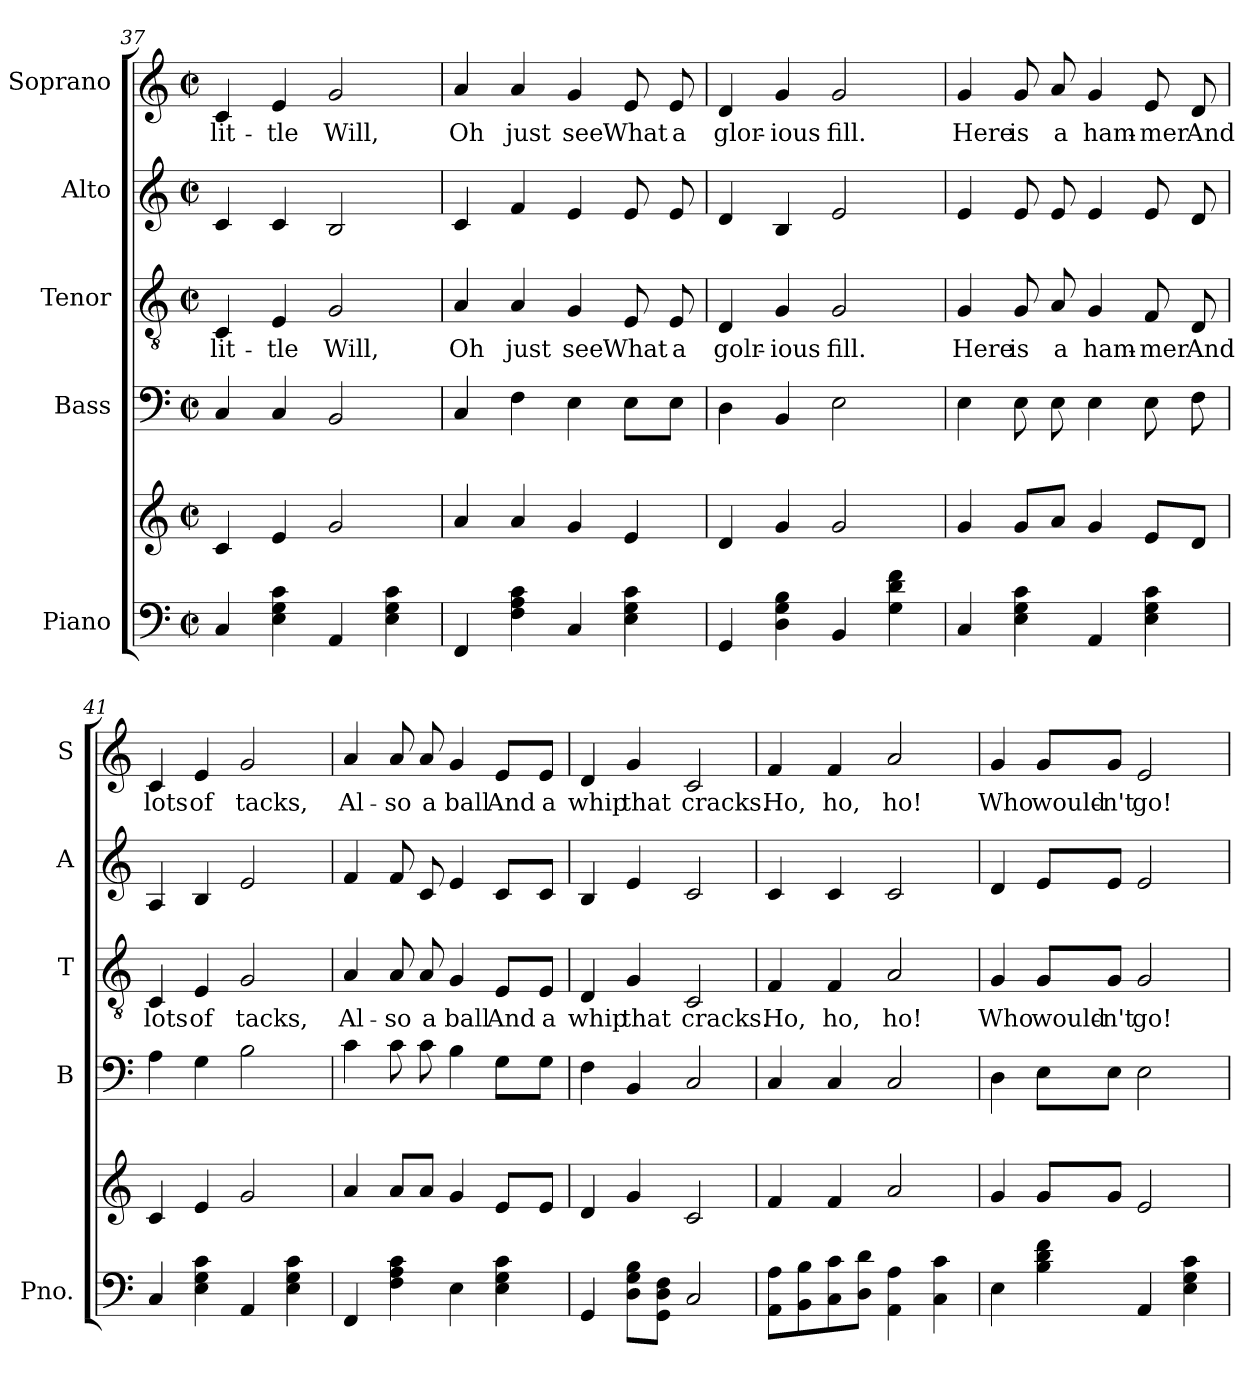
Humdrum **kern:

**kern	**kern	**kern	**kern	**text	**kern	**kern	**text
*part5	*part5	*part4	*part3	*part3	*part2	*part1	*part1
*staff6	*staff5	*staff4	*staff3	*staff3	*staff2	*staff1	*staff1
*I"Piano	*	*I"Bass	*I"Tenor	*	*I"Alto	*I"Soprano	*
*I'Pno.	*	*I'B	*I'T	*	*I'A	*I'S	*
*clefF4	*clefG2	*clefF4	*clefGv2	*	*clefG2	*clefG2	*
*k[]	*k[]	*k[]	*k[]	*	*k[]	*k[]	*
*C:	*C:	*C:	*C:	*	*C:	*C:	*
*M2/2	*M2/2	*M2/2	*M2/2	*	*M2/2	*M2/2	*
*met(c|)	*met(c|)	*met(c|)	*met(c|)	*	*met(c|)	*met(c|)	*
=37	=37	=37	=37	=37	=37	=37	=37
!	!	!	!	!LO:LY:b	!	!	!LO:LY:b
4C/	4c/	4C/	4C/	lit-	4c/	4c/	lit-
!	!	!	!	!LO:LY:b	!	!	!LO:LY:b
4E\ 4G\ 4c\	4e/	4C/	4E/	-tle	4c/	4e/	-tle
!	!	!	!	!LO:LY:b	!	!	!LO:LY:b
4AA/	2g/	2BB/	2G/	Will,	2B/	2g/	Will,
4E\ 4G\ 4c\	.	.	.	.	.	.	.
!!LO:LB:g=z
=38	=38	=38	=38	=38	=38	=38	=38
!	!	!	!	!LO:LY:b	!	!	!LO:LY:b
4FF/	4a/	4C/	4A/	Oh	4c/	4a/	Oh
!	!	!	!	!LO:LY:b	!	!	!LO:LY:b
4F\ 4A\ 4c\	4a/	4F\	4A/	just	4f/	4a/	just
!	!	!	!	!LO:LY:b	!	!	!LO:LY:b
4C/	4g/	4E\	4G/	see	4e/	4g/	see
!	!	!	!	!LO:LY:b	!	!	!LO:LY:b
4E\ 4G\ 4c\	4e/	8E\L	8E/	What	8e/	8e/	What
!	!	!	!	!LO:LY:b	!	!	!LO:LY:b
.	.	8E\J	8E/	a	8e/	8e/	a
=39	=39	=39	=39	=39	=39	=39	=39
!	!	!	!	!LO:LY:b	!	!	!LO:LY:b
4GG/	4d/	4D\	4D/	golr-	4d/	4d/	glor-
!	!	!	!	!LO:LY:b	!	!	!LO:LY:b
4D\ 4G\ 4B\	4g/	4BB/	4G/	-ious	4B/	4g/	-ious
!	!	!	!	!LO:LY:b	!	!	!LO:LY:b
4BB/	2g/	2E\	2G/	fill.	2e/	2g/	fill.
4G\ 4d\ 4f\	.	.	.	.	.	.	.
=40	=40	=40	=40	=40	=40	=40	=40
!	!	!	!	!LO:LY:b	!	!	!LO:LY:b
4C/	4g/	4E\	4G/	Here	4e/	4g/	Here
!	!	!	!	!LO:LY:b	!	!	!LO:LY:b
4E\ 4G\ 4c\	8g/L	8E\	8G/	is	8e/	8g/	is
!	!	!	!	!LO:LY:b	!	!	!LO:LY:b
.	8a/J	8E\	8A/	a	8e/	8a/	a
!	!	!	!	!LO:LY:b	!	!	!LO:LY:b
4AA/	4g/	4E\	4G/	ham-	4e/	4g/	ham-
!	!	!	!	!LO:LY:b	!	!	!LO:LY:b
4E\ 4G\ 4c\	8e/L	8E\	8F/	-mer	8e/	8e/	-mer
!	!	!	!	!LO:LY:b	!	!	!LO:LY:b
.	8d/J	8F\	8D/	And	8d/	8d/	And
=41	=41	=41	=41	=41	=41	=41	=41
!	!	!	!	!LO:LY:b	!	!	!LO:LY:b
4C/	4c/	4A\	4C/	lots	4A/	4c/	lots
!	!	!	!	!LO:LY:b	!	!	!LO:LY:b
4E\ 4G\ 4c\	4e/	4G\	4E/	of	4B/	4e/	of
!	!	!	!	!LO:LY:b	!	!	!LO:LY:b
4AA/	2g/	2B\	2G/	tacks,	2e/	2g/	tacks,
4E\ 4G\ 4c\	.	.	.	.	.	.	.
!!LO:PB:g=z
=42	=42	=42	=42	=42	=42	=42	=42
!	!	!	!	!LO:LY:b	!	!	!LO:LY:b
4FF/	4a/	4c\	4A/	Al-	4f/	4a/	Al-
!	!	!	!	!LO:LY:b	!	!	!LO:LY:b
4F\ 4A\ 4c\	8a/L	8c\	8A/	-so	8f/	8a/	-so
!	!	!	!	!LO:LY:b	!	!	!LO:LY:b
.	8a/J	8c\	8A/	a	8c/	8a/	a
!	!	!	!	!LO:LY:b	!	!	!LO:LY:b
4E\	4g/	4B\	4G/	ball	4e/	4g/	ball
!	!	!	!	!LO:LY:b	!	!	!LO:LY:b
4E\ 4G\ 4c\	8e/L	8G\L	8E/L	And	8c/L	8e/L	And
!	!	!	!	!LO:LY:b	!	!	!LO:LY:b
.	8e/J	8G\J	8E/J	a	8c/J	8e/J	a
=43	=43	=43	=43	=43	=43	=43	=43
!	!	!	!	!LO:LY:b	!	!	!LO:LY:b
4GG/	4d/	4F\	4D/	whip	4B/	4d/	whip
!	!	!	!	!LO:LY:b	!	!	!LO:LY:b
8D\ 8G\ 8B\L	4g/	4BB/	4G/	that	4e/	4g/	that
8GG\ 8D\ 8F\J	.	.	.	.	.	.	.
!	!	!	!	!LO:LY:b	!	!	!LO:LY:b
2C/	2c/	2C/	2C/	cracks.	2c/	2c/	cracks.
=44	=44	=44	=44	=44	=44	=44	=44
!	!	!	!	!LO:LY:b	!	!	!LO:LY:b
8AA\ 8A\L	4f/	4C/	4F/	Ho,	4c/	4f/	Ho,
8BB\ 8B\	.	.	.	.	.	.	.
!	!	!	!	!LO:LY:b	!	!	!LO:LY:b
8C\ 8c\	4f/	4C/	4F/	ho,	4c/	4f/	ho,
8D\ 8d\J	.	.	.	.	.	.	.
!	!	!	!	!LO:LY:b	!	!	!LO:LY:b
4AA\ 4A\	2a/	2C/	2A/	ho!	2c/	2a/	ho!
4C\ 4c\	.	.	.	.	.	.	.
=45	=45	=45	=45	=45	=45	=45	=45
!	!	!	!	!LO:LY:b	!	!	!LO:LY:b
4E\	4g/	4D\	4G/	Who	4d/	4g/	Who
!	!	!	!	!LO:LY:b	!	!	!LO:LY:b
4B\ 4d\ 4f\	8g/L	8E\L	8G/L	would-	8e/L	8g/L	would-
!	!	!	!	!LO:LY:b	!	!	!LO:LY:b
.	8g/J	8E\J	8G/J	-n't	8e/J	8g/J	-n't
!	!	!	!	!LO:LY:b	!	!	!LO:LY:b
4AA/	2e/	2E\	2G/	go!	2e/	2e/	go!
4E\ 4G\ 4c\	.	.	.	.	.	.	.
=	=	=	=	=	=	=	=
*-	*-	*-	*-	*-	*-	*-	*-
